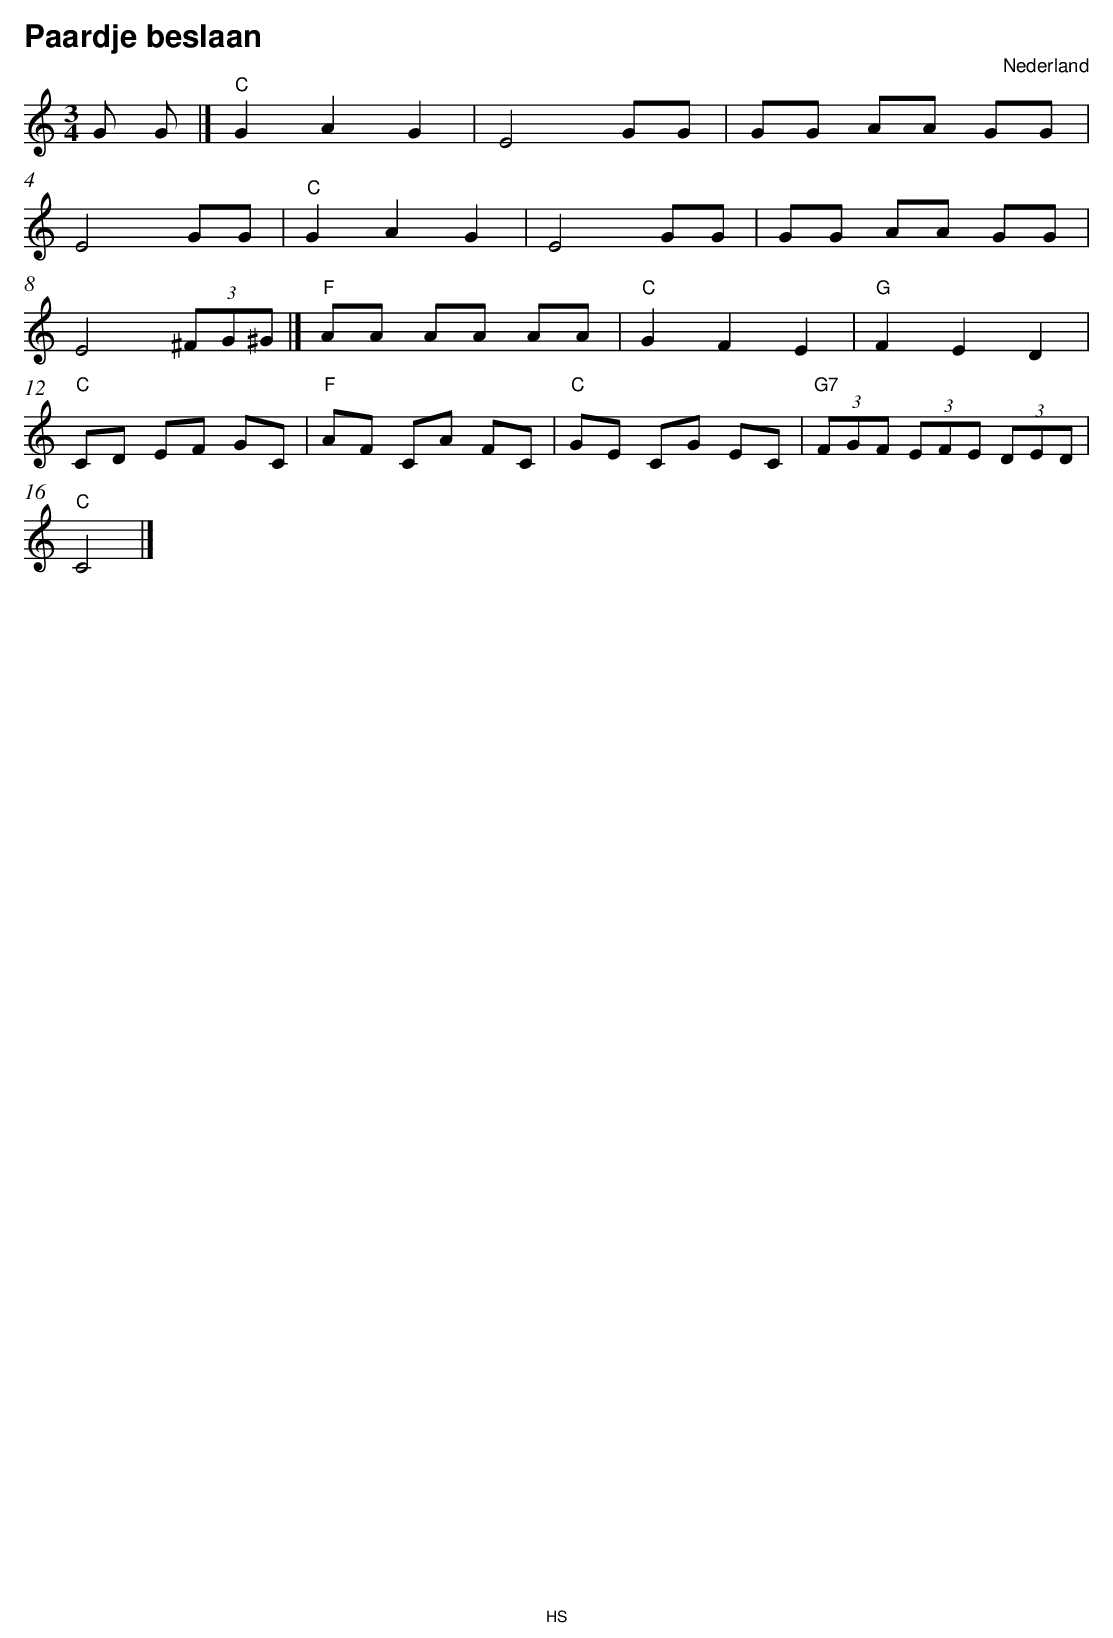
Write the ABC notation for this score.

X:1
T:Paardje beslaan
O:Nederland
M:3/4
L:1/8
Q:1/4=166
K:C
V:1
G G|]"C" G2 A2 G2 |E4 GG |GG AA GG |
E4 GG |"C" G2 A2 G2 |E4 GG |GG AA GG |
E4  (3^FG^G |]"F" AA AA AA |"C" G2 F2 E2 |"G" F2 E2 D2 |
"C" CD EF GC |"F" AF CA FC |"C" GE CG EC |"G7"  (3FGF  (3EFE  (3DED |
"C" C4 |]
